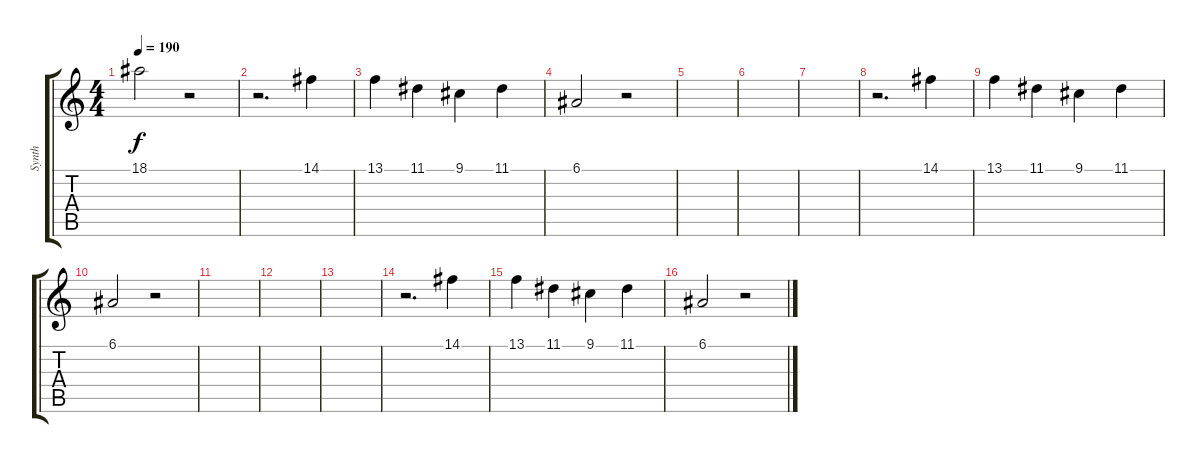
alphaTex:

\track ("Synth" "Synth") {instrument musicbox}
\staff {score tabs}
\tuning (E4 B3 G3 D3 A2 E2) {hide}
\ts (4 4)
\tempo 190
\clef g2
\ks c
18.1.2{dy f} r.2 |
r.2{d} 14.1.4 |
13.1.4 11.1.4 9.1.4 11.1.4 |
6.1.2 r.2 |
|
|
|
r.2{d} 14.1.4 |
13.1.4 11.1.4 9.1.4 11.1.4 |
6.1.2 r.2 |
|
|
|
r.2{d} 14.1.4 |
13.1.4 11.1.4 9.1.4 11.1.4 |
6.1.2 r.2
